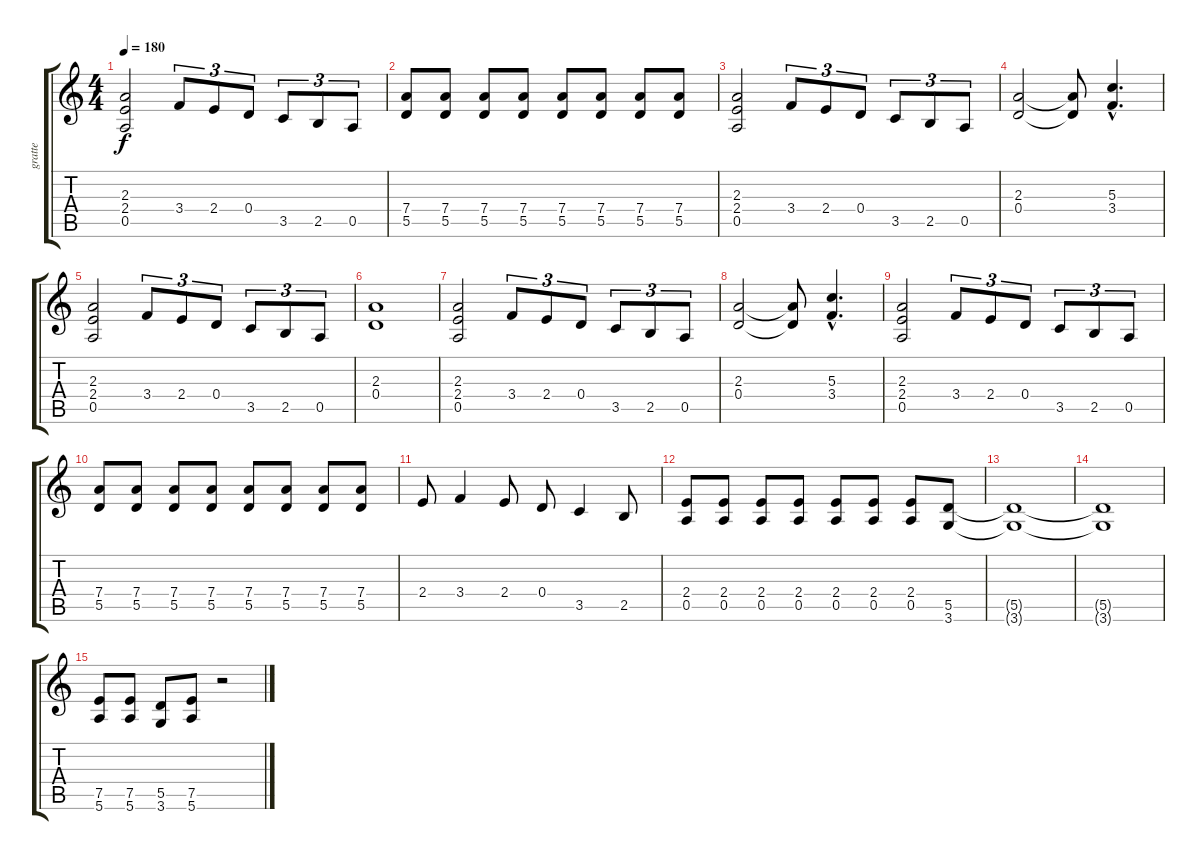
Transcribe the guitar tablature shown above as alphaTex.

\track ("gratte" "gratte") {instrument distortionguitar}
\staff {score tabs}
\tuning (E4 B3 G3 D3 A2 E2) {hide}
\ts (4 4)
\tempo 180
\clef g2
\ks c
(2.3 2.4 0.5).2{dy f} 3.4.8{tu (3 2)} 2.4.8{tu (3 2)} 0.4.8{tu (3 2)} 3.5.8{tu (3 2)} 2.5.8{tu (3 2)} 0.5.8{tu (3 2)} |
(7.4 5.5).8 (7.4 5.5).8 (7.4 5.5).8 (7.4 5.5).8 (7.4 5.5).8 (7.4 5.5).8 (7.4 5.5).8 (7.4 5.5).8 |
(2.3 2.4 0.5).2 3.4.8{tu (3 2)} 2.4.8{tu (3 2)} 0.4.8{tu (3 2)} 3.5.8{tu (3 2)} 2.5.8{tu (3 2)} 0.5.8{tu (3 2)} |
(2.3 0.4).2 (2.3{t} 0.4{t}).8 (5.3{hac} 3.4{hac}).4{d} |
(2.3 2.4 0.5).2 3.4.8{tu (3 2)} 2.4.8{tu (3 2)} 0.4.8{tu (3 2)} 3.5.8{tu (3 2)} 2.5.8{tu (3 2)} 0.5.8{tu (3 2)} |
(2.3 0.4).1 |
(2.3 2.4 0.5).2 3.4.8{tu (3 2)} 2.4.8{tu (3 2)} 0.4.8{tu (3 2)} 3.5.8{tu (3 2)} 2.5.8{tu (3 2)} 0.5.8{tu (3 2)} |
(2.3 0.4).2 (2.3{t} 0.4{t}).8 (5.3{hac} 3.4{hac}).4{d} |
(2.3 2.4 0.5).2 3.4.8{tu (3 2)} 2.4.8{tu (3 2)} 0.4.8{tu (3 2)} 3.5.8{tu (3 2)} 2.5.8{tu (3 2)} 0.5.8{tu (3 2)} |
(7.4 5.5).8 (7.4 5.5).8 (7.4 5.5).8 (7.4 5.5).8 (7.4 5.5).8 (7.4 5.5).8 (7.4 5.5).8 (7.4 5.5).8 |
2.4.8 3.4.4 2.4.8 0.4.8 3.5.4 2.5.8 |
(2.4 0.5).8 (2.4 0.5).8 (2.4 0.5).8 (2.4 0.5).8 (2.4 0.5).8 (2.4 0.5).8 (2.4 0.5).8 (5.5 3.6).8 |
(5.5{t} 3.6{t}).1 |
(5.5{t} 3.6{t}).1 |
(7.5 5.6).8 (7.5 5.6).8 (5.5 3.6).8 (7.5 5.6).8 r.2
